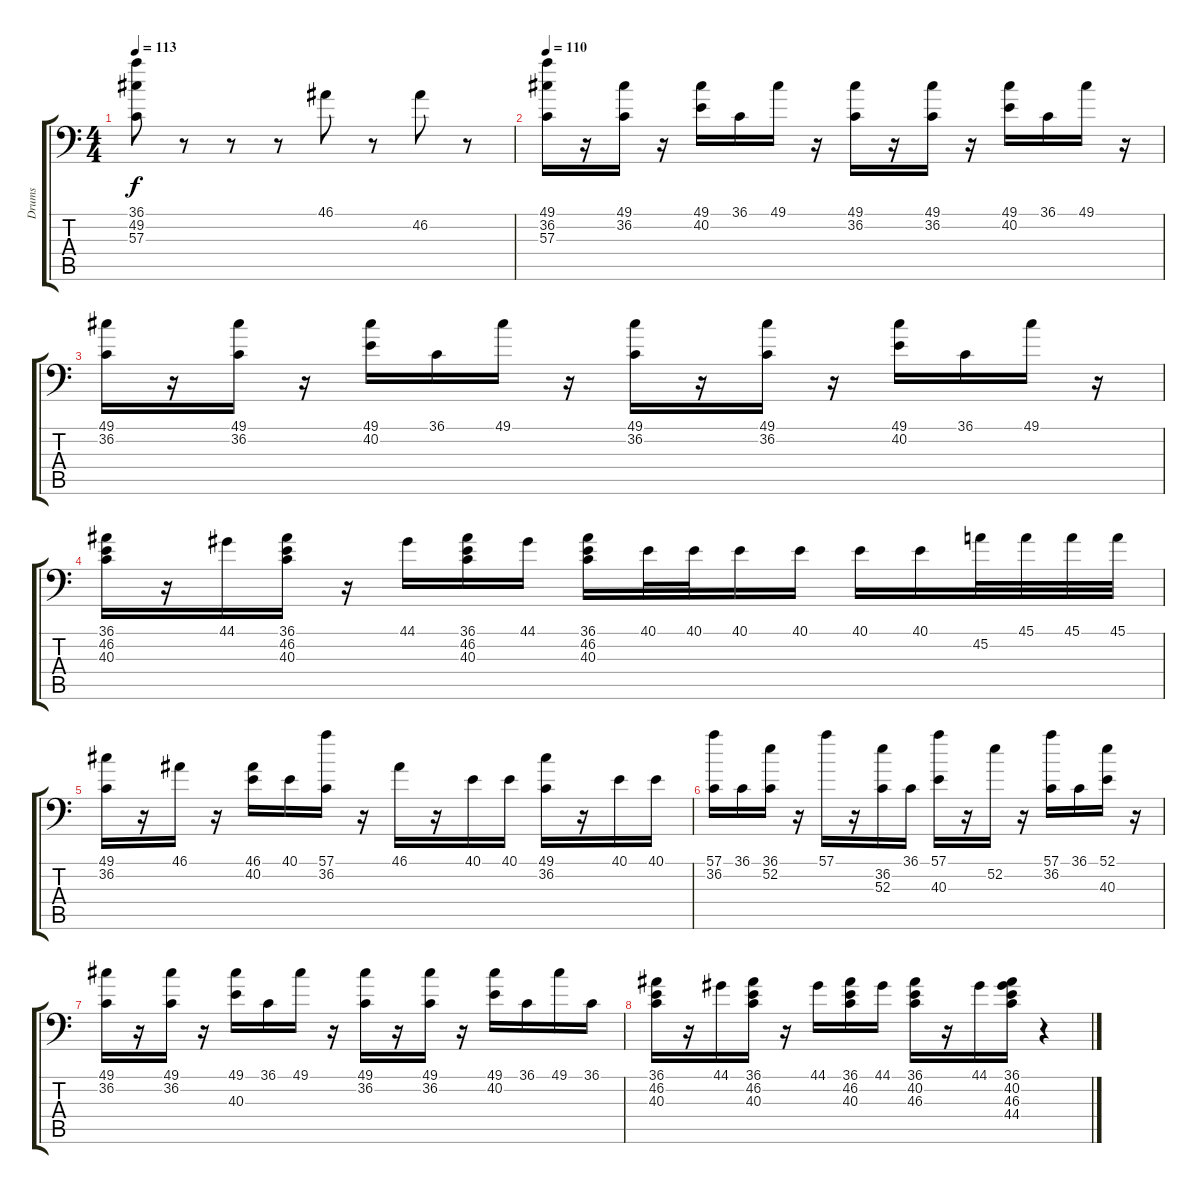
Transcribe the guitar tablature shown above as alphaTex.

\track ("Drums" "Drums") {instrument acousticgrandpiano}
\staff {score tabs}
\tuning (C-1 C-1 C-1 C-1 C-1 C-1) {hide}
\ts (4 4)
\tempo 113
\clef f4
\ks c
(36.1 49.2 57.3).8{dy f} r.8 r.8 r.8 46.1.8 r.8 46.2.8 r.8 |
\tempo 110
(49.1 36.2 57.3).16 r.16 (49.1 36.2).16 r.16 (49.1 40.2).16 36.1.16 49.1.16 r.16 (49.1 36.2).16 r.16 (49.1 36.2).16 r.16 (49.1 40.2).16 36.1.16 49.1.16 r.16 |
(49.1 36.2).16 r.16 (49.1 36.2).16 r.16 (49.1 40.2).16 36.1.16 49.1.16 r.16 (49.1 36.2).16 r.16 (49.1 36.2).16 r.16 (49.1 40.2).16 36.1.16 49.1.16 r.16 |
(36.1 46.2 40.3).16 r.16 44.1.16 (36.1 46.2 40.3).16 r.16 44.1.16 (36.1 46.2 40.3).16 44.1.16 (36.1 46.2 40.3).16 40.1.32 40.1.32 40.1.16 40.1.16 40.1.16 40.1.16 45.2.32 45.1.32 45.1.32 45.1.32 |
(49.1 36.2).16 r.16 46.1.16 r.16 (46.1 40.2).16 40.1.16 (57.1 36.2).16 r.16 46.1.16 r.16 40.1.16 40.1.16 (49.1 36.2).16 r.16 40.1.16 40.1.16 |
(57.1 36.2).16 36.1.16 (36.1 52.2).16 r.16 57.1.16 r.16 (36.2 52.3).16 36.1.16 (57.1 40.3).16 r.16 52.2.16 r.16 (57.1 36.2).16 36.1.16 (52.1 40.3).16 r.16 |
(49.1 36.2).16 r.16 (49.1 36.2).16 r.16 (49.1 40.3).16 36.1.16 49.1.16 r.16 (49.1 36.2).16 r.16 (49.1 36.2).16 r.16 (49.1 40.2).16 36.1.16 49.1.16 36.1.16 |
(36.1 46.2 40.3).16 r.16 44.1.16 (36.1 46.2 40.3).16 r.16 44.1.16 (36.1 46.2 40.3).16 44.1.16 (36.1 40.2 46.3).16 r.16 44.1.16 (36.1 40.2 46.3 44.4).16 r.4
